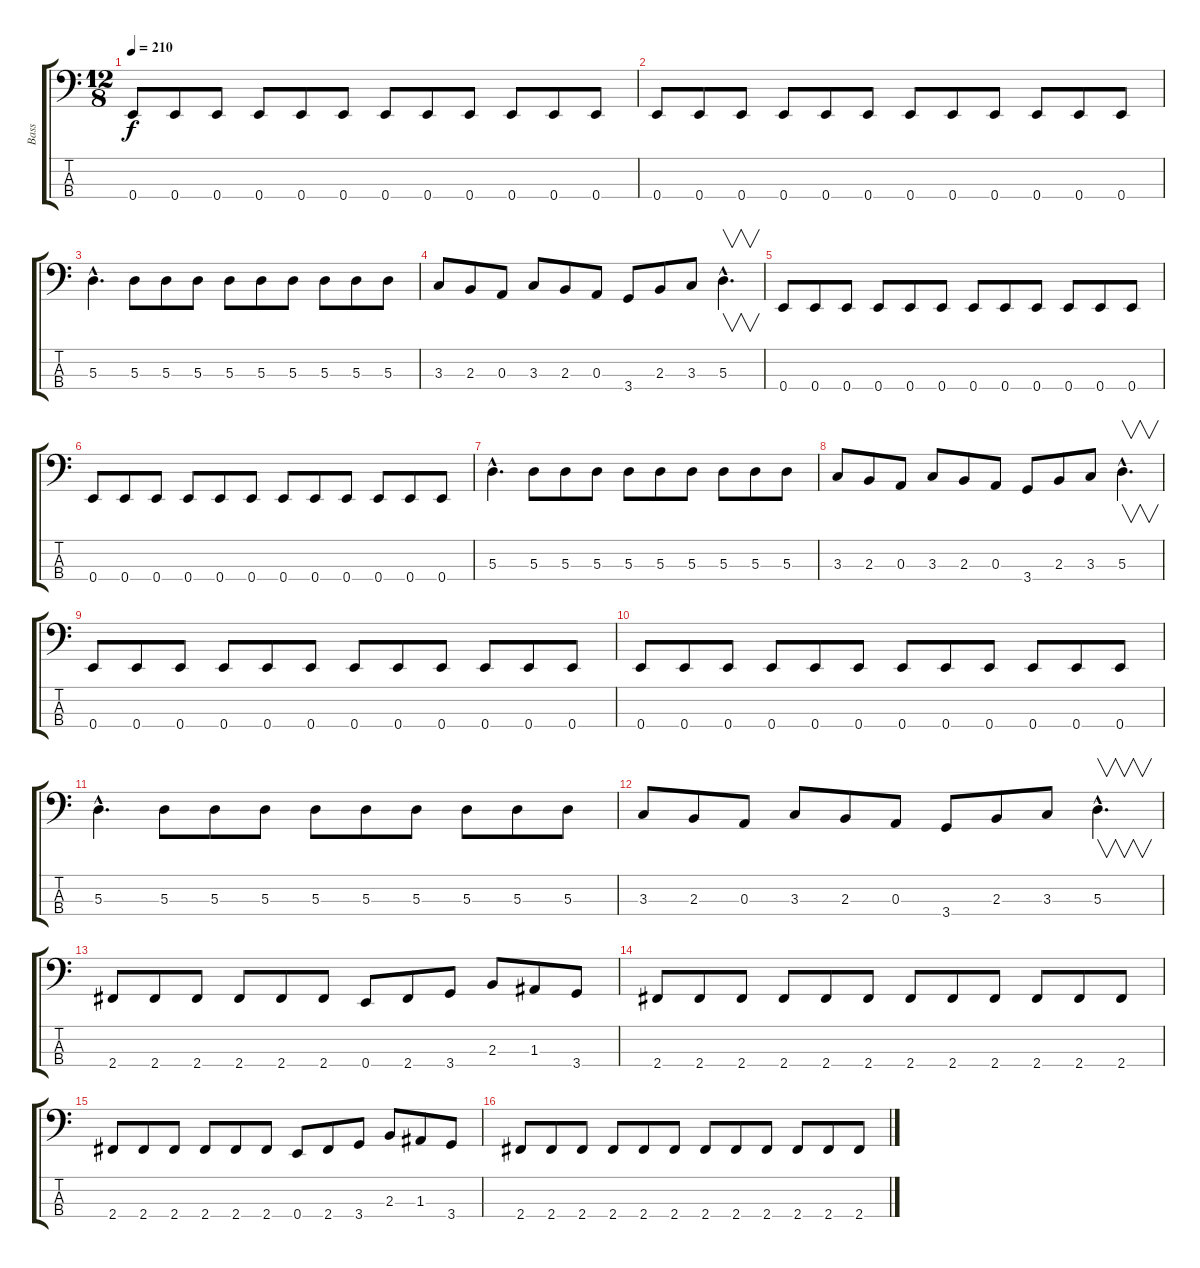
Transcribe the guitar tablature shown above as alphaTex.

\track ("Bass" "Bass") {instrument electricbasspick}
\staff {score tabs}
\tuning (G2 D2 A1 E1) {hide}
\ts (12 8)
\tempo 210
\clef f4
\ks c
0.4.8{dy f} 0.4.8 0.4.8 0.4.8 0.4.8 0.4.8 0.4.8 0.4.8 0.4.8 0.4.8 0.4.8 0.4.8 |
0.4.8 0.4.8 0.4.8 0.4.8 0.4.8 0.4.8 0.4.8 0.4.8 0.4.8 0.4.8 0.4.8 0.4.8 |
5.3{hac}.4{d} 5.3.8 5.3.8 5.3.8 5.3.8 5.3.8 5.3.8 5.3.8 5.3.8 5.3.8 |
3.3.8 2.3.8 0.3.8 3.3.8 2.3.8 0.3.8 3.4.8 2.3.8 3.3.8 5.3{hac}.4{v d} |
0.4.8 0.4.8 0.4.8 0.4.8 0.4.8 0.4.8 0.4.8 0.4.8 0.4.8 0.4.8 0.4.8 0.4.8 |
0.4.8 0.4.8 0.4.8 0.4.8 0.4.8 0.4.8 0.4.8 0.4.8 0.4.8 0.4.8 0.4.8 0.4.8 |
5.3{hac}.4{d} 5.3.8 5.3.8 5.3.8 5.3.8 5.3.8 5.3.8 5.3.8 5.3.8 5.3.8 |
3.3.8 2.3.8 0.3.8 3.3.8 2.3.8 0.3.8 3.4.8 2.3.8 3.3.8 5.3{hac}.4{v d} |
0.4.8 0.4.8 0.4.8 0.4.8 0.4.8 0.4.8 0.4.8 0.4.8 0.4.8 0.4.8 0.4.8 0.4.8 |
0.4.8 0.4.8 0.4.8 0.4.8 0.4.8 0.4.8 0.4.8 0.4.8 0.4.8 0.4.8 0.4.8 0.4.8 |
5.3{hac}.4{d} 5.3.8 5.3.8 5.3.8 5.3.8 5.3.8 5.3.8 5.3.8 5.3.8 5.3.8 |
3.3.8 2.3.8 0.3.8 3.3.8 2.3.8 0.3.8 3.4.8 2.3.8 3.3.8 5.3{hac}.4{v d} |
2.4.8 2.4.8 2.4.8 2.4.8 2.4.8 2.4.8 0.4.8 2.4.8 3.4.8 2.3.8 1.3.8 3.4.8 |
2.4.8 2.4.8 2.4.8 2.4.8 2.4.8 2.4.8 2.4.8 2.4.8 2.4.8 2.4.8 2.4.8 2.4.8 |
2.4.8 2.4.8 2.4.8 2.4.8 2.4.8 2.4.8 0.4.8 2.4.8 3.4.8 2.3.8 1.3.8 3.4.8 |
2.4.8 2.4.8 2.4.8 2.4.8 2.4.8 2.4.8 2.4.8 2.4.8 2.4.8 2.4.8 2.4.8 2.4.8
